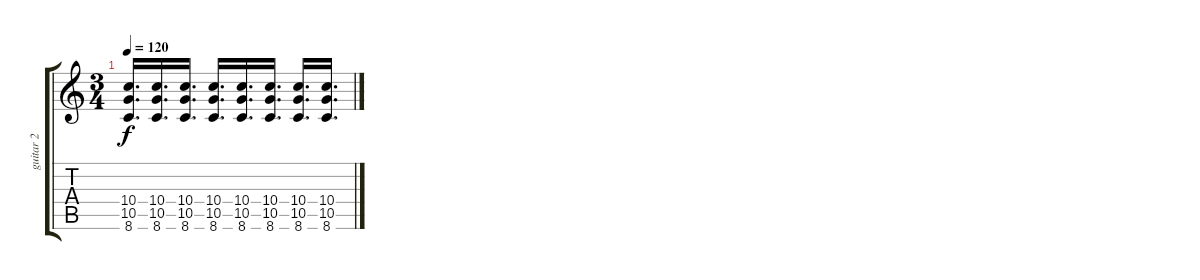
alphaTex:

\track ("guitar 2" "guitar 2") {instrument overdrivenguitar}
\staff {score tabs}
\tuning (E4 B3 G3 D3 A2 E2) {hide}
\ts (3 4)
\tempo 120
\clef g2
\ks c
(10.4 10.5 8.6).16{d dy f} (10.4 10.5 8.6).16{d} (10.4 10.5 8.6).16{d} (10.4 10.5 8.6).16{d} (10.4 10.5 8.6).16{d} (10.4 10.5 8.6).16{d} (10.4 10.5 8.6).16{d} (10.4 10.5 8.6).16{d}
